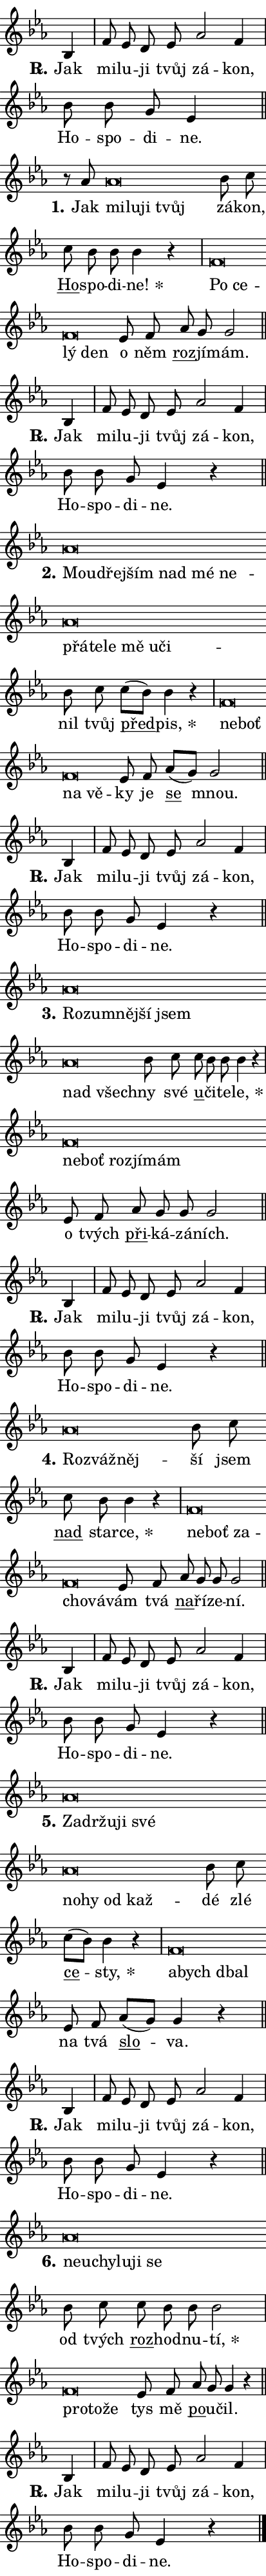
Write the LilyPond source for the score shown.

\version "2.22.1"
\header { tagline = "" }
\paper {
  indent = 0\cm
  top-margin = 0\cm
  right-margin = 0\cm
  bottom-margin = 0\cm
  left-margin = 0\cm
  paper-width = 7\cm
  page-breaking = #ly:one-page-breaking
  system-system-spacing.basic-distance = #11
  score-system-spacing.basic-distance = #11
  ragged-last = ##f
}


%% Author: Thomas Morley
%% https://lists.gnu.org/archive/html/lilypond-user/2020-05/msg00002.html
#(define (line-position grob)
"Returns position of @var[grob} in current system:
   @code{'start}, if at first time-step
   @code{'end}, if at last time-step
   @code{'middle} otherwise
"
  (let* ((col (ly:item-get-column grob))
         (ln (ly:grob-object col 'left-neighbor))
         (rn (ly:grob-object col 'right-neighbor))
         (col-to-check-left (if (ly:grob? ln) ln col))
         (col-to-check-right (if (ly:grob? rn) rn col))
         (break-dir-left
           (and
             (ly:grob-property col-to-check-left 'non-musical #f)
             (ly:item-break-dir col-to-check-left)))
         (break-dir-right
           (and
             (ly:grob-property col-to-check-right 'non-musical #f)
             (ly:item-break-dir col-to-check-right))))
        (cond ((eqv? 1 break-dir-left) 'start)
              ((eqv? -1 break-dir-right) 'end)
              (else 'middle))))

#(define (tranparent-at-line-position vctor)
  (lambda (grob)
  "Relying on @code{line-position} select the relevant enry from @var{vctor}.
Used to determine transparency,"
    (case (line-position grob)
      ((end) (not (vector-ref vctor 0)))
      ((middle) (not (vector-ref vctor 1)))
      ((start) (not (vector-ref vctor 2))))))

noteHeadBreakVisibility =
#(define-music-function (break-visibility)(vector?)
"Makes @code{NoteHead}s transparent relying on @var{break-visibility}"
#{
  \override NoteHead.transparent =
    #(tranparent-at-line-position break-visibility)
#})

#(define delete-ledgers-for-transparent-note-heads
  (lambda (grob)
    "Reads whether a @code{NoteHead} is transparent.
If so this @code{NoteHead} is removed from @code{'note-heads} from
@var{grob}, which is supposed to be @code{LedgerLineSpanner}.
As a result ledgers are not printed for this @code{NoteHead}"
    (let* ((nhds-array (ly:grob-object grob 'note-heads))
           (nhds-list
             (if (ly:grob-array? nhds-array)
                 (ly:grob-array->list nhds-array)
                 '()))
           ;; Relies on the transparent-property being done before
           ;; Staff.LedgerLineSpanner.after-line-breaking is executed.
           ;; This is fragile ...
           (to-keep
             (remove
               (lambda (nhd)
                 (ly:grob-property nhd 'transparent #f))
               nhds-list)))
      ;; TODO find a better method to iterate over grob-arrays, similiar
      ;; to filter/remove etc for lists
      ;; For now rebuilt from scratch
      (set! (ly:grob-object grob 'note-heads)  '())
      (for-each
        (lambda (nhd)
          (ly:pointer-group-interface::add-grob grob 'note-heads nhd))
        to-keep))))

hideNotes = {
  \noteHeadBreakVisibility #begin-of-line-visible
}
unHideNotes = {
  \noteHeadBreakVisibility #all-visible
}

% work-around for resetting accidentals
% https://lilypond.org/doc/v2.23/Documentation/notation/displaying-rhythms#unmetered-music
cadenzaMeasure = {
  \cadenzaOff
  \partial 1024 s1024
  \cadenzaOn
}

#(define-markup-command (accent layout props text) (markup?)
  "Underline accented syllable"
  (interpret-markup layout props
    #{\markup \override #'(offset . 4.3) \underline { #text }#}))

responsum = \markup \concat {
  "R" \hspace #-1.05 \path #0.1 #'((moveto 0 0.07) (lineto 0.9 0.8)) \hspace #0.05 "."
}

\layout {
    \context {
        \Staff
        \remove "Time_signature_engraver"
        \override LedgerLineSpanner.after-line-breaking = #delete-ledgers-for-transparent-note-heads
    }
    \context {
        \Voice {
            \override NoteHead.output-attributes = #'((class . "notehead"))
            \override Hairpin.height = #0.55
        }
    }
    \context {
        \Lyrics {
            \override StanzaNumber.output-attributes = #'((class . "stanzanumber"))
            \override LyricSpace.minimum-distance = #0.9
            \override LyricText.font-name = #"TeX Gyre Schola"
            \override LyricText.font-size = 1
            \override StanzaNumber.font-name = #"TeX Gyre Schola Bold"
            \override StanzaNumber.font-size = 1
        }
    }
}

% magnetic-lyrics.ily
%
%   written by
%     Jean Abou Samra <jean@abou-samra.fr>
%     Werner Lemberg <wl@gnu.org>
%
%   adapted by
%     Jiri Hon <jiri.hon@gmail.com>
%
% Version 2022-Apr-15

% https://www.mail-archive.com/lilypond-user@gnu.org/msg149350.html

#(define (Left_hyphen_pointer_engraver context)
   "Collect syllable-hyphen-syllable occurrences in lyrics and store
them in properties.  This engraver only looks to the left.  For
example, if the lyrics input is @code{foo -- bar}, it does the
following.

@itemize @bullet
@item
Set the @code{text} property of the @code{LyricHyphen} grob between
@q{foo} and @q{bar} to @code{foo}.

@item
Set the @code{left-hyphen} property of the @code{LyricText} grob with
text @q{foo} to the @code{LyricHyphen} grob between @q{foo} and
@q{bar}.
@end itemize

Use this auxiliary engraver in combination with the
@code{lyric-@/text::@/apply-@/magnetic-@/offset!} hook."
   (let ((hyphen #f)
         (text #f))
     (make-engraver
      (acknowledgers
       ((lyric-syllable-interface engraver grob source-engraver)
        (set! text grob)))
      (end-acknowledgers
       ((lyric-hyphen-interface engraver grob source-engraver)
        ;(when (not (grob::has-interface grob 'lyric-space-interface))
          (set! hyphen grob)));)
      ((stop-translation-timestep engraver)
       (when (and text hyphen)
         (ly:grob-set-object! text 'left-hyphen hyphen))
       (set! text #f)
       (set! hyphen #f)))))

#(define (lyric-text::apply-magnetic-offset! grob)
   "If the space between two syllables is less than the value in
property @code{LyricText@/.details@/.squash-threshold}, move the right
syllable to the left so that it gets concatenated with the left
syllable.

Use this function as a hook for
@code{LyricText@/.after-@/line-@/breaking} if the
@code{Left_@/hyphen_@/pointer_@/engraver} is active."
   (let ((hyphen (ly:grob-object grob 'left-hyphen #f)))
     (when hyphen
       (let ((left-text (ly:spanner-bound hyphen LEFT)))
         (when (grob::has-interface left-text 'lyric-syllable-interface)
           (let* ((common (ly:grob-common-refpoint grob left-text X))
                  (this-x-ext (ly:grob-extent grob common X))
                  (left-x-ext
                   (begin
                     ;; Trigger magnetism for left-text.
                     (ly:grob-property left-text 'after-line-breaking)
                     (ly:grob-extent left-text common X)))
                  ;; `delta` is the gap width between two syllables.
                  (delta (- (interval-start this-x-ext)
                            (interval-end left-x-ext)))
                  (details (ly:grob-property grob 'details))
                  (threshold (assoc-get 'squash-threshold details 0.2)))
             (when (< delta threshold)
               (let* (;; We have to manipulate the input text so that
                      ;; ligatures crossing syllable boundaries are not
                      ;; disabled.  For languages based on the Latin
                      ;; script this is essentially a beautification.
                      ;; However, for non-Western scripts it can be a
                      ;; necessity.
                      (lt (ly:grob-property left-text 'text))
                      (rt (ly:grob-property grob 'text))
                      (is-space (grob::has-interface hyphen 'lyric-space-interface))
                      (space (if is-space " " ""))
                      (space-markup (grob-interpret-markup grob " "))
                      (space-size (interval-length (ly:stencil-extent space-markup X)))
                      (extra-delta (if is-space space-size 0))
                      ;; Append new syllable.
                      (ltrt-space (if (and (string? lt) (string? rt))
                                (string-append lt space rt)
                                (make-concat-markup (list lt space rt))))
                      ;; Right-align `ltrt` to the right side.
                      (ltrt-space-markup (grob-interpret-markup
                               grob
                               (make-translate-markup
                                (cons (interval-length this-x-ext) 0)
                                (make-right-align-markup ltrt-space)))))
                 (begin
                   ;; Don't print `left-text`.
                   (ly:grob-set-property! left-text 'stencil #f)
                   ;; Set text and stencil (which holds all collected
                   ;; syllables so far) and shift it to the left.
                   (ly:grob-set-property! grob 'text ltrt-space)
                   (ly:grob-set-property! grob 'stencil ltrt-space-markup)
                   (ly:grob-translate-axis! grob (- (- delta extra-delta)) X))))))))))


#(define (lyric-hyphen::displace-bounds-first grob)
   ;; Make very sure this callback isn't triggered too early.
   (let ((left (ly:spanner-bound grob LEFT))
         (right (ly:spanner-bound grob RIGHT)))
     (ly:grob-property left 'after-line-breaking)
     (ly:grob-property right 'after-line-breaking)
     (ly:lyric-hyphen::print grob)))

squashThreshold = #0.4

\layout {
  \context {
    \Lyrics
    \consists #Left_hyphen_pointer_engraver
    \override LyricText.after-line-breaking =
      #lyric-text::apply-magnetic-offset!
    \override LyricHyphen.stencil = #lyric-hyphen::displace-bounds-first
    \override LyricText.details.squash-threshold = \squashThreshold
    \override LyricHyphen.minimum-distance = 0
    \override LyricHyphen.minimum-length = \squashThreshold
  }
}

squash = \override LyricText.details.squash-threshold = 9999
unSquash = \override LyricText.details.squash-threshold = \squashThreshold

left = \override LyricText.self-alignment-X = #LEFT
unLeft = \revert LyricText.self-alignment-X

starOffset = #(lambda (grob) 
                (let ((x_offset (ly:self-alignment-interface::aligned-on-x-parent grob)))
                  (if (= x_offset 0) 0 (+ x_offset 1.2))))

star = #(define-music-function (syllable)(string?)
"Append star separator at the end of a syllable"
#{
  \once \override LyricText.X-offset = #starOffset
  \lyricmode { \markup {
    #syllable
    \override #'((font-name . "TeX Gyre Schola Bold")) \hspace #0.2 \lower #0.65 \larger "*"
  } }
#})

starAccent = #(define-music-function (syllable)(string?)
"Append star separator at the end of a syllable and make accent"
#{
  \once \override LyricText.X-offset = #starOffset
  \lyricmode { \markup {
    \accent #syllable
    \override #'((font-name . "TeX Gyre Schola Bold")) \hspace #0.2 \lower #0.65 \larger "*"
  } }
#})

breath = #(define-music-function (syllable)(string?)
"Append breathing indicator at the end of a syllable"
#{
  \lyricmode { \markup { #syllable "+" } }
#})

optionalBreath = #(define-music-function (syllable)(string?)
"Append optional breathing indicator at the end of a syllable"
#{
  \lyricmode { \markup { #syllable "(+)" } }
#})


\score {
    <<
        \new Voice = "melody" { \cadenzaOn \key es \major \relative { bes4 \cadenzaMeasure \bar "|" f'8 es d es as2 f4 \cadenzaMeasure \bar "|" bes8 bes g es4 \cadenzaMeasure \bar "||" \break }
\relative { r8 as'8 as\breve*1/16 \hideNotes \breve*1/16 \bar "" \breve*1/16 \breve*1/16 \bar "" \unHideNotes bes8 c \bar "" c bes bes bes4 r \cadenzaMeasure \bar "|" f\breve*1/16 \hideNotes \breve*1/16 \bar "" \breve*1/16 \breve*1/16 \bar "" \unHideNotes es8 f \bar "" as g g2 \cadenzaMeasure \bar "||" \break }
\relative { bes4 \cadenzaMeasure \bar "|" f'8 es d es as2 f4 \cadenzaMeasure \bar "|" bes8 bes g es4 r \cadenzaMeasure \bar "||" \break }
\relative { as'\breve*1/16 \hideNotes \breve*1/16 \bar "" \breve*1/16 \bar "" \breve*1/16 \bar "" \breve*1/16 \bar "" \breve*1/16 \bar "" \breve*1/16 \bar "" \breve*1/16 \bar "" \breve*1/16 \bar "" \breve*1/16 \bar "" \breve*1/16 \breve*1/16 \bar "" \unHideNotes bes8 c \bar "" c[( bes)] bes4 r \cadenzaMeasure \bar "|" f\breve*1/16 \hideNotes \breve*1/16 \bar "" \breve*1/16 \breve*1/16 \bar "" \unHideNotes es8 f \bar "" as[( g)] g2 \cadenzaMeasure \bar "||" \break }
\relative { bes4 \cadenzaMeasure \bar "|" f'8 es d es as2 f4 \cadenzaMeasure \bar "|" bes8 bes g es4 r \cadenzaMeasure \bar "||" \break }
\relative { as'\breve*1/16 \hideNotes \breve*1/16 \bar "" \breve*1/16 \bar "" \breve*1/16 \bar "" \breve*1/16 \bar "" \breve*1/16 \breve*1/16 \bar "" \unHideNotes bes8 c \bar "" c bes bes bes4 r \cadenzaMeasure \bar "|" f\breve*1/16 \hideNotes \breve*1/16 \bar "" \breve*1/16 \bar "" \breve*1/16 \breve*1/16 \bar "" \unHideNotes es8 f \bar "" as g g g2 \cadenzaMeasure \bar "||" \break }
\relative { bes4 \cadenzaMeasure \bar "|" f'8 es d es as2 f4 \cadenzaMeasure \bar "|" bes8 bes g es4 r \cadenzaMeasure \bar "||" \break }
\relative { as'\breve*1/16 \hideNotes \breve*1/16 \breve*1/16 \bar "" \unHideNotes bes8 c \bar "" c bes bes4 r \cadenzaMeasure \bar "|" f\breve*1/16 \hideNotes \breve*1/16 \bar "" \breve*1/16 \bar "" \breve*1/16 \breve*1/16 \bar "" \unHideNotes es8 f \bar "" as g g g2 \cadenzaMeasure \bar "||" \break }
\relative { bes4 \cadenzaMeasure \bar "|" f'8 es d es as2 f4 \cadenzaMeasure \bar "|" bes8 bes g es4 r \cadenzaMeasure \bar "||" \break }
\relative { as'\breve*1/16 \hideNotes \breve*1/16 \bar "" \breve*1/16 \bar "" \breve*1/16 \bar "" \breve*1/16 \bar "" \breve*1/16 \bar "" \breve*1/16 \bar "" \breve*1/16 \breve*1/16 \bar "" \unHideNotes bes8 c \bar "" c[( bes)] bes4 r \cadenzaMeasure \bar "|" f\breve*1/16 \hideNotes \breve*1/16 \breve*1/16 \bar "" \unHideNotes es8 f \bar "" as[( g)] g4 r \cadenzaMeasure \bar "||" \break }
\relative { bes4 \cadenzaMeasure \bar "|" f'8 es d es as2 f4 \cadenzaMeasure \bar "|" bes8 bes g es4 r \cadenzaMeasure \bar "||" \break }
\relative { as'\breve*1/16 \hideNotes \breve*1/16 \bar "" \breve*1/16 \bar "" \breve*1/16 \bar "" \breve*1/16 \breve*1/16 \bar "" \unHideNotes bes8 c \bar "" c bes bes bes2 \cadenzaMeasure \bar "|" f\breve*1/16 \hideNotes \breve*1/16 \breve*1/16 \bar "" \unHideNotes es8 f \bar "" as g g4 r \cadenzaMeasure \bar "||" \break }
\relative { bes4 \cadenzaMeasure \bar "|" f'8 es d es as2 f4 \cadenzaMeasure \bar "|" bes8 bes g es4 r \cadenzaMeasure \bar "||" \break } \bar "|." }
        \new Lyrics \lyricsto "melody" { \lyricmode { \set stanza = \responsum
Jak mi -- lu -- ji tvůj zá -- kon, Ho -- spo -- di -- ne.
\set stanza = "1."
Jak \left mi -- \squash lu -- ji tvůj \unLeft \unSquash zá -- kon, \markup \accent Ho -- spo -- di -- \star ne! \left Po \squash ce -- lý den \unLeft \unSquash o něm \markup \accent roz -- jí -- mám.
\set stanza = \responsum
Jak mi -- lu -- ji tvůj zá -- kon, Ho -- spo -- di -- ne.
\set stanza = "2."
\left Moud -- \squash řej -- ším nad mé ne -- přá -- te -- le mě u -- či -- \unLeft \unSquash nil tvůj \markup \accent před -- \star pis, \left ne -- \squash boť na vě -- \unLeft \unSquash ky je \markup \accent se mnou.
\set stanza = \responsum
Jak mi -- lu -- ji tvůj zá -- kon, Ho -- spo -- di -- ne.
\set stanza = "3."
\left Ro -- \squash zum -- něj -- ší jsem nad všech -- \unLeft \unSquash ny své \markup \accent u -- či -- te -- \star le, \left ne -- \squash boť roz -- jí -- mám \unLeft \unSquash o tvých \markup \accent při -- ká -- zá -- ních.
\set stanza = \responsum
Jak mi -- lu -- ji tvůj zá -- kon, Ho -- spo -- di -- ne.
\set stanza = "4."
\left Roz -- \squash váž -- něj -- \unLeft \unSquash ší jsem \markup \accent nad star -- \star ce, \left ne -- \squash boť za -- cho -- vá -- \unLeft \unSquash vám tvá \markup \accent na -- ří -- ze -- ní.
\set stanza = \responsum
Jak mi -- lu -- ji tvůj zá -- kon, Ho -- spo -- di -- ne.
\set stanza = "5."
\left Za -- \squash dr -- žu -- ji své no -- hy od kaž -- \unLeft \unSquash dé zlé \markup \accent ce -- \star sty, \left a -- \squash bych dbal \unLeft \unSquash na tvá \markup \accent slo -- va.
\set stanza = \responsum
Jak mi -- lu -- ji tvůj zá -- kon, Ho -- spo -- di -- ne.
\set stanza = "6."
\left ne -- \squash u -- chy -- lu -- ji se \unLeft \unSquash od tvých \markup \accent roz -- hod -- nu -- \star tí, \left pro -- \squash to -- že \unLeft \unSquash tys mě \markup \accent po -- u -- čil.
\set stanza = \responsum
Jak mi -- lu -- ji tvůj zá -- kon, Ho -- spo -- di -- ne. } }
    >>
    \layout {}
}
